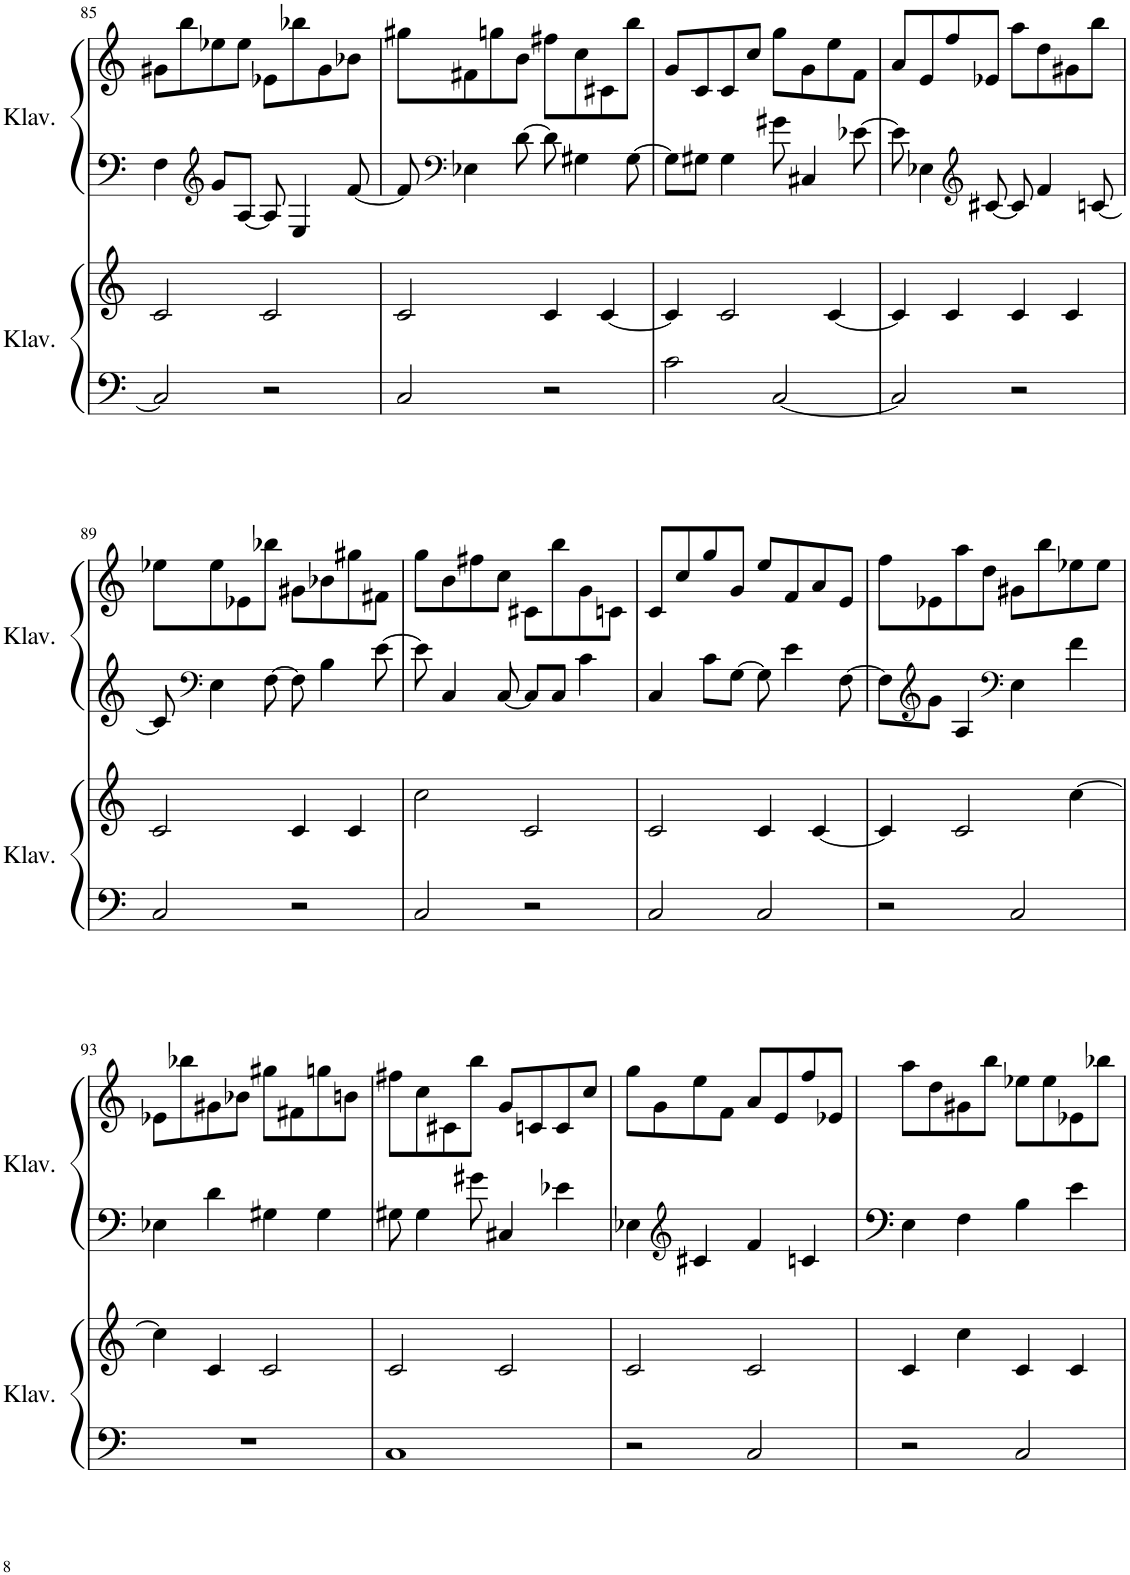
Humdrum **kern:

**kern	**kern	**kern	**kern
*part2	*part2	*part1	*part1
*staff4	*staff3	*staff2	*staff1
*I"Klavier	*	*I"Klavier	*
*I'Klav.	*	*I'Klav.	*
!!LO:PB:g=z
*clefF4	*clefG2	*clefF4	*clefG2
*k[]	*k[]	*k[]	*k[]
*M4/4	*M4/4	*M4/4	*M4/4
=85	=85	=85	=85
2C/]	2c/	4F\	8g#X\L
.	.	.	8bb\
*	*	*clefG2	*
.	.	8g/L	8ee-X\
.	.	[8A/J	8ee-\J
2r	2c/	8A/]	8e-X\L
.	.	4E/	8bb-X\
.	.	.	8g#\
.	.	[8f/	8b-X\J
=86	=86	=86	=86
2C/	2c/	8f/]	8gg#X\L
*	*	*clefF4	*
.	.	4E-X\	8f#X\
.	.	.	8ggn\
.	.	[8d\	8b\J
2r	4c/	8d\]	8ff#X\L
.	.	4G#X\	8cc\
.	[4c/	.	8c#X\
.	.	[8G#\	8bb\J
=87	=87	=87	=87
2c\	4c/]	8G#\L]	8g/L
.	.	8G#X\J	8c/
.	2c/	4G#\	8c/
.	.	.	8cc/J
[2C/	.	8g#X\	8gg\L
.	.	4C#X/	8g\
.	[4c/	.	8ee\
.	.	[8e-X\	8f\J
=88	=88	=88	=88
2C/]	4c/]	8e-\]	8a/L
.	.	4E-X\	8e/
.	4c/	.	8ff/
*	*	*clefG2	*
.	.	[8c#X/	8e-X/J
2r	4c/	8c#/]	8aa\L
.	.	4f/	8dd\
.	4c/	.	8g#X\
.	.	[8cn/	8bb\J
!!LO:LB:g=z
=89	=89	=89	=89
2C/	2c/	8c/]	8ee-X\L
*	*	*clefF4	*
.	.	4E\	8ee-\
.	.	.	8e-X\
.	.	[8F\	8bb-X\J
2r	4c/	8F\]	8g#X\L
.	.	4B\	8b-X\
.	4c/	.	8gg#X\
.	.	[8e\	8f#X\J
=90	=90	=90	=90
2C/	2cc\	8e\]	8gg\L
.	.	4C/	8b\
.	.	.	8ff#X\
.	.	[8C/	8cc\J
2r	2c/	8C/L]	8c#X\L
.	.	8C/J	8bb\
.	.	4c\	8g\
.	.	.	8cn\J
=91	=91	=91	=91
2C/	2c/	4C/	8c/L
.	.	.	8cc/
.	.	8c\L	8gg/
.	.	[8G\J	8g/J
2C/	4c/	8G\]	8ee/L
.	.	4e\	8f/
.	[4c/	.	8a/
.	.	[8F\	8e/J
=92	=92	=92	=92
2r	4c/]	8F\L]	8ff\L
*	*	*clefG2	*
.	.	8g\J	8e-X\
.	2c/	4A/	8aa\
.	.	.	8dd\J
*	*	*clefF4	*
2C/	.	4E\	8g#X\L
.	.	.	8bb\
.	[4cc\	4f\	8ee-X\
.	.	.	8ee-\J
!!LO:LB:g=z
=93	=93	=93	=93
1r	4cc\]	4E-X\	8e-X\L
.	.	.	8bb-X\
.	4c/	4d\	8g#X\
.	.	.	8b-X\J
.	2c/	4G#X\	8gg#X\L
.	.	.	8f#X\
.	.	4G#\	8ggn\
.	.	.	8bn\J
=94	=94	=94	=94
1C	2c/	8G#X\	8ff#X\L
.	.	4G#\	8cc\
.	.	.	8c#X\
.	.	8g#X\	8bb\J
.	2c/	4C#X/	8g/L
.	.	.	8cn/
.	.	4e-X\	8c/
.	.	.	8cc/J
=95	=95	=95	=95
2r	2c/	4E-X\	8gg\L
.	.	.	8g\
*	*	*clefG2	*
.	.	4c#X/	8ee\
.	.	.	8f\J
2C/	2c/	4f/	8a/L
.	.	.	8e/
.	.	4cn/	8ff/
.	.	.	8e-X/J
=96	=96	=96	=96
2r	4c/	4E\	8aa\L
.	.	.	8dd\
.	4cc\	4F\	8g#X\
.	.	.	8bb\J
2C/	4c/	4B\	8ee-X\L
.	.	.	8ee-\
.	4c/	4e\	8e-X\
.	.	.	8bb-X\J
=	=	=	=
*-	*-	*-	*-
